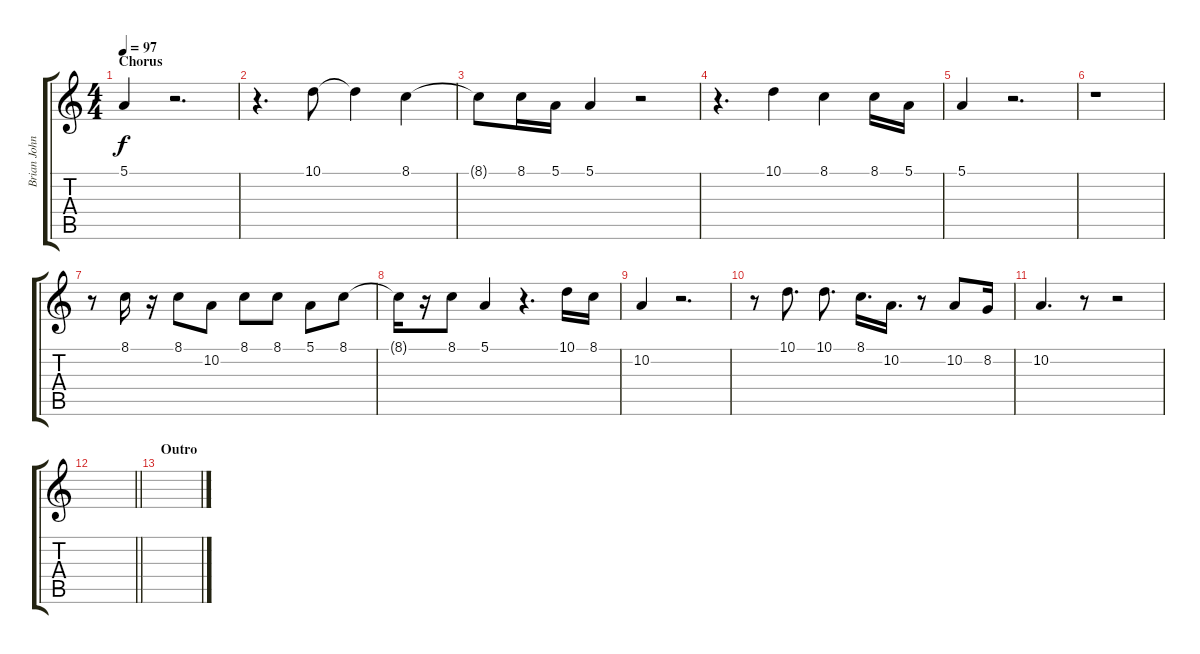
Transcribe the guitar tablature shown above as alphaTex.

\track ("Brian Johnson - Vocal" "Brian John") {instrument tenorsax}
\staff {score tabs}
\tuning (E4 B3 G3 D3 A2 E2) {hide}
\ts (4 4)
\section ("" "Chorus")
\tempo 97
\clef g2
\ks c
5.1.4{dy f} r.2{d} |
r.4{d} 10.1.8 10.1{t}.4 8.1.4 |
8.1{t}.8 8.1.16 5.1.16 5.1.4 r.2 |
r.4{d} 10.1.4 8.1.4 8.1.16 5.1.16 |
5.1.4 r.2{d} |
r.1 |
r.8 8.1.16 r.16 8.1.8 10.2.8 8.1.8 8.1.8 5.1.8 8.1.8 |
8.1{t}.16 r.16 8.1.8 5.1.4 r.4{d} 10.1.16 8.1.16 |
10.2.4 r.2{d} |
r.8 10.1.8{d} 10.1.8{d} 8.1.16{d} 10.2.16{d} r.8 10.2.8 8.2.16 |
10.2.4{d} r.8 r.2 |
\barLineRight lightlight
|
\section ("" "Outro")
